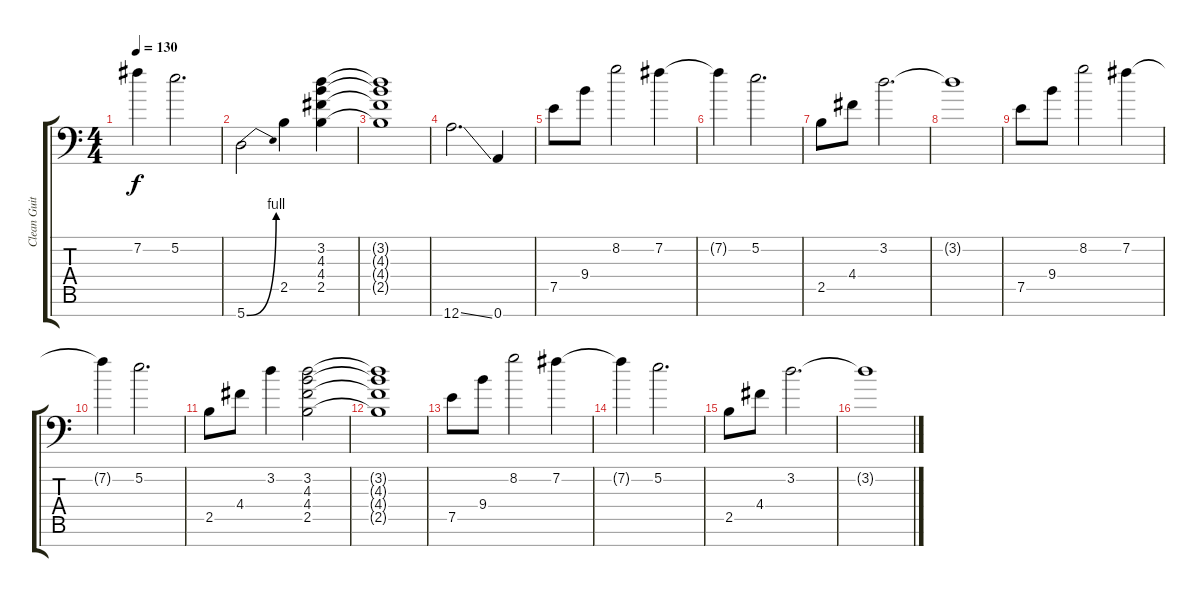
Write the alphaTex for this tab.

\track ("Clean Guitar" "Clean Guit") {instrument electricguitarjazz}
\staff {score tabs}
\tuning (E4 B3 G3 D3 A2 E2 A1) {hide}
\ts (4 4)
\tempo 130
\clef f4
\ks c
7.2{t}.4{dy f} 5.2.2{d} |
5.7{be (bend 0 0 60 4)}.2 2.5.4 (3.2 4.3 4.4 2.5).4 |
(3.2{t} 4.3{t} 4.4{t} 2.5{t}).1 |
12.7{ss}.2{d} 0.7.4 |
7.5.8 9.4.8 8.2.2 7.2.4 |
7.2{t}.4 5.2.2{d} |
2.5.8 4.4.8 3.2.2{d} |
3.2{t}.1 |
7.5.8 9.4.8 8.2.2 7.2.4 |
7.2{t}.4 5.2.2{d} |
2.5.8 4.4.8 3.2.4 (3.2 4.3 4.4 2.5).2 |
(3.2{t} 4.3{t} 4.4{t} 2.5{t}).1 |
7.5.8 9.4.8 8.2.2 7.2.4 |
7.2{t}.4 5.2.2{d} |
2.5.8 4.4.8 3.2.2{d} |
3.2{t}.1
